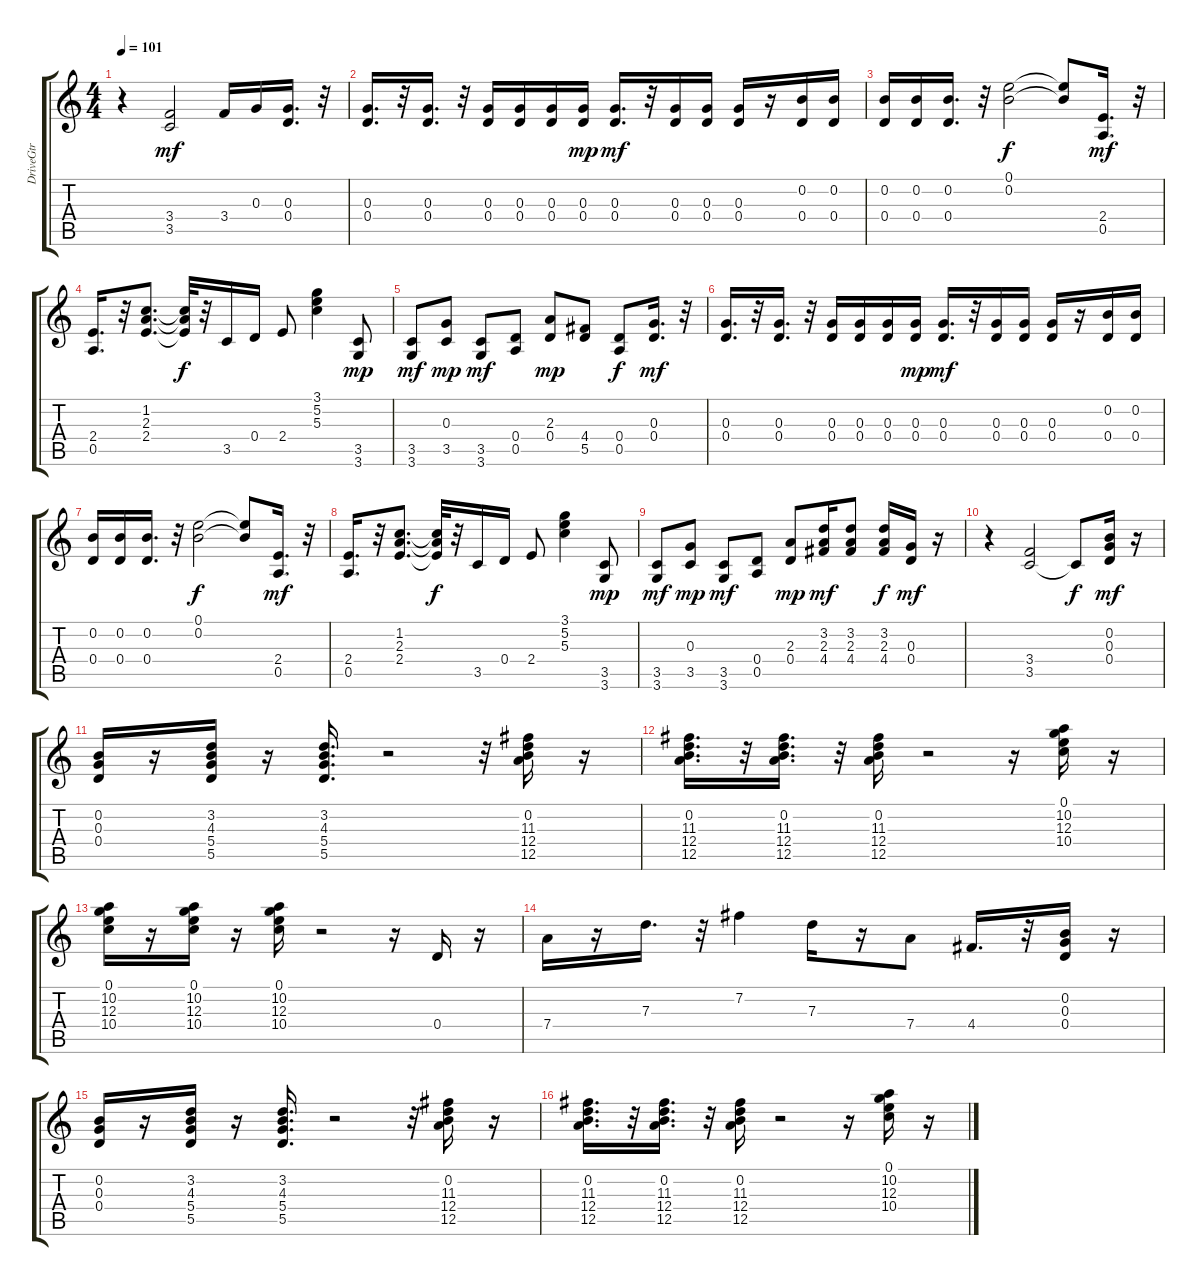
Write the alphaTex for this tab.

\track ("DriveGtr" "DriveGtr") {instrument overdrivenguitar}
\staff {score tabs}
\tuning (E4 B3 G3 D3 A2 E2) {hide}
\ts (4 4)
\tempo 101
\clef g2
\ks c
r.4{dy mf} (3.4 3.5).2 3.4.16 0.3.16 (0.3 0.4).16{d} r.32 |
(0.3 0.4).16{d} r.32 (0.3 0.4).16{d} r.32 (0.3 0.4).16 (0.3 0.4).16 (0.3 0.4).16 (0.3 0.4).16{dy mp} (0.3 0.4).16{d dy mf} r.32 (0.3 0.4).16 (0.3 0.4).16 (0.3 0.4).16 r.16 (0.2 0.4).16 (0.2 0.4).16 |
(0.2 0.4).16 (0.2 0.4).16 (0.2 0.4).16{d} r.32 (0.1 0.2).2{dy f} (0.1{t} 0.2{t}).8 (2.4 0.5).16{d dy mf} r.32 |
(2.4 0.5).16{d} r.32 (1.2 2.3 2.4).8{d} (1.2{t} 2.3{t} 2.4{t}).32{dy f} r.32 3.5.16 0.4.16 2.4.8 (3.1 5.2 5.3).4 (3.5 3.6).8{dy mp} |
(3.5 3.6).8{dy mf} (0.3 3.5).8{dy mp} (3.5 3.6).8{dy mf} (0.4 0.5).8 (2.3 0.4).8{dy mp} (4.4 5.5).8 (0.4 0.5).8{dy f} (0.3 0.4).16{d dy mf} r.32 |
(0.3 0.4).16{d} r.32 (0.3 0.4).16{d} r.32 (0.3 0.4).16 (0.3 0.4).16 (0.3 0.4).16 (0.3 0.4).16{dy mp} (0.3 0.4).16{d dy mf} r.32 (0.3 0.4).16 (0.3 0.4).16 (0.3 0.4).16 r.16 (0.2 0.4).16 (0.2 0.4).16 |
(0.2 0.4).16 (0.2 0.4).16 (0.2 0.4).16{d} r.32 (0.1 0.2).2{dy f} (0.1{t} 0.2{t}).8 (2.4 0.5).16{d dy mf} r.32 |
(2.4 0.5).16{d} r.32 (1.2 2.3 2.4).8{d} (1.2{t} 2.3{t} 2.4{t}).32{dy f} r.32 3.5.16 0.4.16 2.4.8 (3.1 5.2 5.3).4 (3.5 3.6).8{dy mp} |
(3.5 3.6).8{dy mf} (0.3 3.5).8{dy mp} (3.5 3.6).8{dy mf} (0.4 0.5).8 (2.3 0.4).8{dy mp} (3.2 2.3 4.4).16{dy mf} (3.2 2.3 4.4).8 (3.2 2.3 4.4).16{dy f} (0.3 0.4).16{dy mf} r.16 |
r.4 (3.4 3.5).2 3.5{t}.8{dy f} (0.2 0.3 0.4).16{dy mf} r.16 |
(0.2 0.3 0.4).16 r.16 (3.2 4.3 5.4 5.5).16 r.16 (3.2 4.3 5.4 5.5).16{d} r.2 r.32 (0.2 11.3 12.4 12.5).16 r.16 |
(0.2 11.3 12.4 12.5).16{d} r.32 (0.2 11.3 12.4 12.5).16{d} r.32 (0.2 11.3 12.4 12.5).16 r.2 r.16 (0.1 10.2 12.3 10.4).16 r.16 |
(0.1 10.2 12.3 10.4).16 r.16 (0.1 10.2 12.3 10.4).16 r.16 (0.1 10.2 12.3 10.4).16 r.2 r.16 0.4.16 r.16 |
7.4.16 r.16 7.3.16{d} r.32 7.2.4 7.3.16 r.16 7.4.8 4.4.16{d} r.32 (0.2 0.3 0.4).16 r.16 |
(0.2 0.3 0.4).16 r.16 (3.2 4.3 5.4 5.5).16 r.16 (3.2 4.3 5.4 5.5).16{d} r.2 r.32 (0.2 11.3 12.4 12.5).16 r.16 |
(0.2 11.3 12.4 12.5).16{d} r.32 (0.2 11.3 12.4 12.5).16{d} r.32 (0.2 11.3 12.4 12.5).16 r.2 r.16 (0.1 10.2 12.3 10.4).16 r.16
